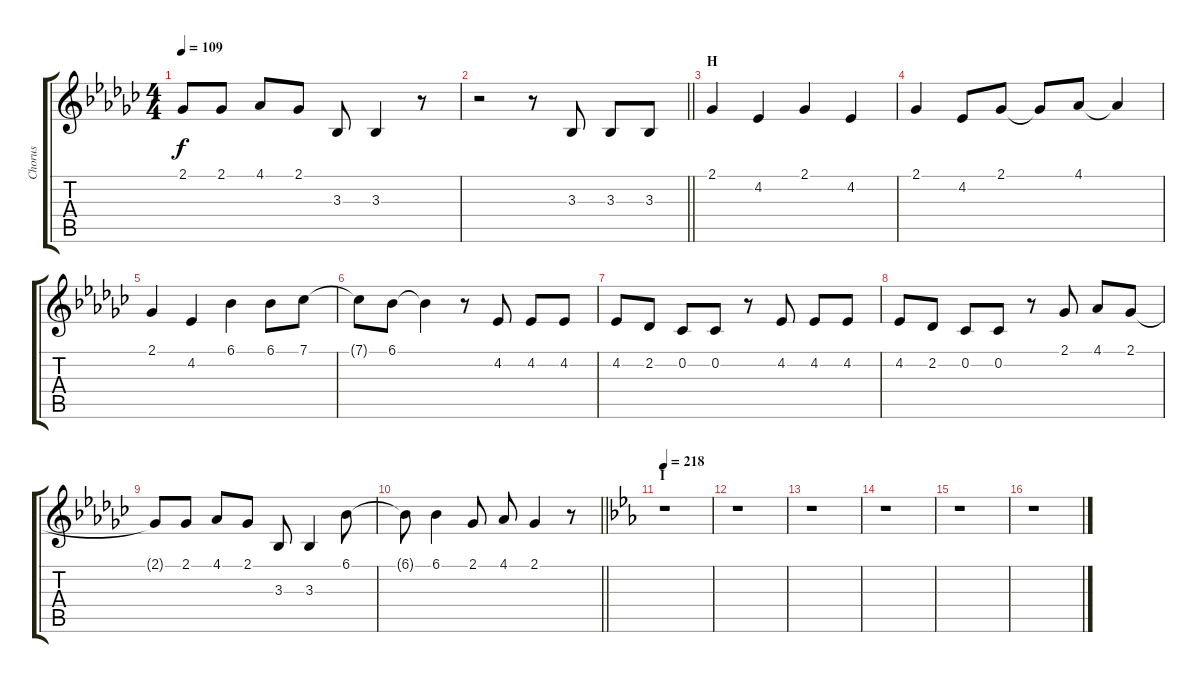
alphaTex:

\track ("Chorus" "Chorus") {instrument sopranosax}
\staff {score tabs}
\tuning (E4 B3 G3 D3 A2 E2) {hide}
\ts (4 4)
\tempo 109
\clef g2
\ks ebminor
2.1{t}.8{dy f} 2.1.8 4.1.8 2.1.8 3.3.8 3.3.4 r.8 |
\barLineRight lightlight
r.2 r.8 3.3.8 3.3.8 3.3.8 |
\section ("" "H")
2.1.4 4.2.4 2.1.4 4.2.4 |
2.1.4 4.2.8 2.1.8 2.1{t}.8 4.1.8 4.1{t}.4 |
2.1.4 4.2.4 6.1.4 6.1.8 7.1.8 |
7.1{t}.8 6.1.8 6.1{t}.4 r.8 4.2.8 4.2.8 4.2.8 |
4.2.8 2.2.8 0.2.8 0.2.8 r.8 4.2.8 4.2.8 4.2.8 |
4.2.8 2.2.8 0.2.8 0.2.8 r.8 2.1.8 4.1.8 2.1.8 |
2.1{t}.8 2.1.8 4.1.8 2.1.8 3.3.8 3.3.4 6.1.8 |
\barLineRight lightlight
6.1{t}.8 6.1.4 2.1.8 4.1.8 2.1.4 r.8 |
\section ("" "I")
\tempo 218
\ks eb
r.1 |
r.1 |
r.1 |
r.1 |
r.1 |
r.1
